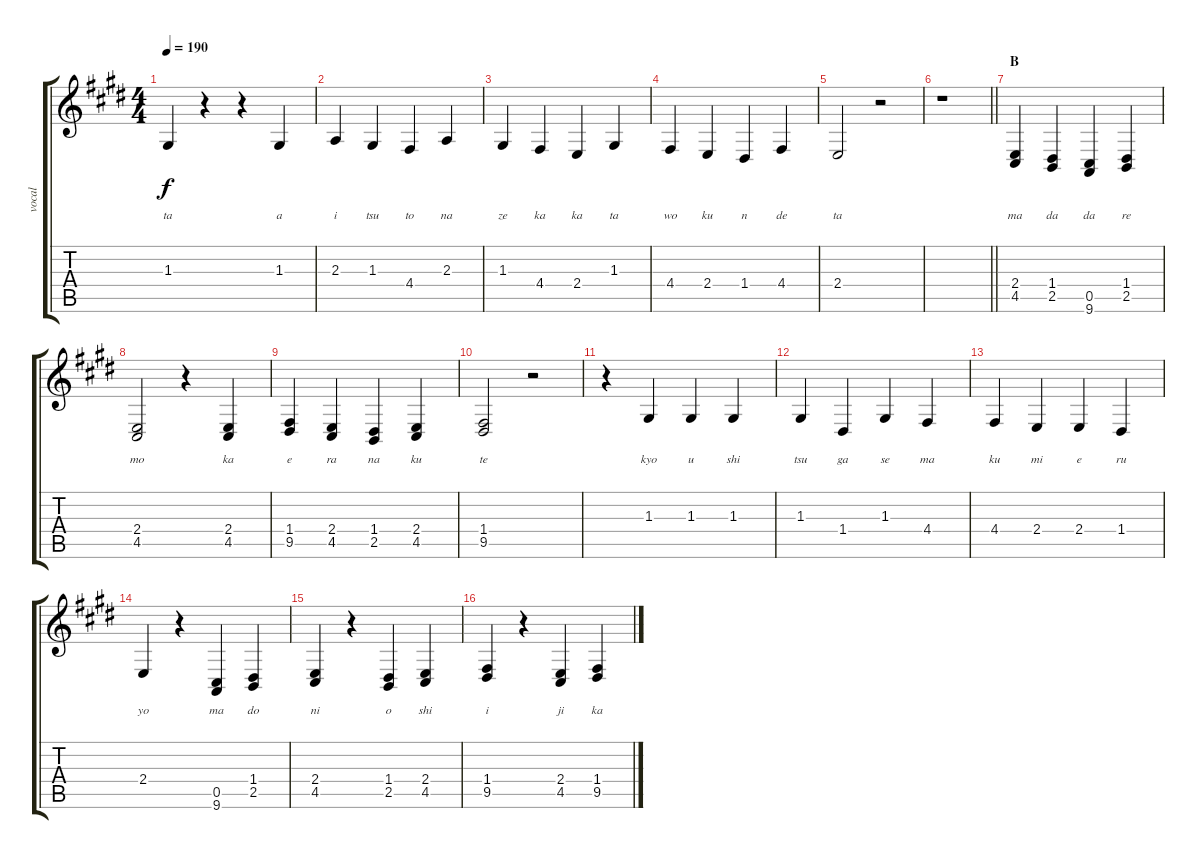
\track ("vocal" "vocal") {instrument acousticgrandpiano}
\staff {score tabs}
\tuning (E4 B3 G3 D3 A2 E2) {hide}
\ts (4 4)
\tempo 190
\clef g2
\ks e
1.3.4{lyrics (0 "") lyrics (1 "") lyrics (2 "ta") lyrics (3 "") lyrics (4 "") dy f} r.4 r.4 1.3.4{lyrics (0 "") lyrics (1 "") lyrics (2 "a") lyrics (3 "") lyrics (4 "")} |
2.3.4{lyrics (0 "") lyrics (1 "") lyrics (2 "i") lyrics (3 "") lyrics (4 "")} 1.3.4{lyrics (0 "") lyrics (1 "") lyrics (2 "tsu") lyrics (3 "") lyrics (4 "")} 4.4.4{lyrics (0 "") lyrics (1 "") lyrics (2 "to") lyrics (3 "") lyrics (4 "")} 2.3.4{lyrics (0 "") lyrics (1 "") lyrics (2 "na") lyrics (3 "") lyrics (4 "")} |
1.3.4{lyrics (0 "") lyrics (1 "") lyrics (2 "ze") lyrics (3 "") lyrics (4 "")} 4.4.4{lyrics (0 "") lyrics (1 "") lyrics (2 "ka") lyrics (3 "") lyrics (4 "")} 2.4.4{lyrics (0 "") lyrics (1 "") lyrics (2 "ka") lyrics (3 "") lyrics (4 "")} 1.3.4{lyrics (0 "") lyrics (1 "") lyrics (2 "ta") lyrics (3 "") lyrics (4 "")} |
4.4.4{lyrics (0 "") lyrics (1 "") lyrics (2 "wo") lyrics (3 "") lyrics (4 "")} 2.4.4{lyrics (0 "") lyrics (1 "") lyrics (2 "ku") lyrics (3 "") lyrics (4 "")} 1.4.4{lyrics (0 "") lyrics (1 "") lyrics (2 "n") lyrics (3 "") lyrics (4 "")} 4.4.4{lyrics (0 "") lyrics (1 "") lyrics (2 "de") lyrics (3 "") lyrics (4 "")} |
2.4.2{lyrics (0 "") lyrics (1 "") lyrics (2 "ta") lyrics (3 "") lyrics (4 "")} r.2 |
\barLineRight lightlight
r.1 |
\section ("" "B")
(2.4 4.5).4{lyrics (0 "") lyrics (1 "") lyrics (2 "ma") lyrics (3 "") lyrics (4 "")} (1.4 2.5).4{lyrics (0 "") lyrics (1 "") lyrics (2 "da") lyrics (3 "") lyrics (4 "")} (0.5 9.6).4{lyrics (0 "") lyrics (1 "") lyrics (2 "da") lyrics (3 "") lyrics (4 "")} (1.4 2.5).4{lyrics (0 "") lyrics (1 "") lyrics (2 "re") lyrics (3 "") lyrics (4 "")} |
(2.4 4.5).2{lyrics (0 "") lyrics (1 "") lyrics (2 "mo") lyrics (3 "") lyrics (4 "")} r.4 (2.4 4.5).4{lyrics (0 "") lyrics (1 "") lyrics (2 "ka") lyrics (3 "") lyrics (4 "")} |
(1.4 9.5).4{lyrics (0 "") lyrics (1 "") lyrics (2 "e") lyrics (3 "") lyrics (4 "")} (2.4 4.5).4{lyrics (0 "") lyrics (1 "") lyrics (2 "ra") lyrics (3 "") lyrics (4 "")} (1.4 2.5).4{lyrics (0 "") lyrics (1 "") lyrics (2 "na") lyrics (3 "") lyrics (4 "")} (2.4 4.5).4{lyrics (0 "") lyrics (1 "") lyrics (2 "ku") lyrics (3 "") lyrics (4 "")} |
(1.4 9.5).2{lyrics (0 "") lyrics (1 "") lyrics (2 "te") lyrics (3 "") lyrics (4 "")} r.2 |
r.4 1.3.4{lyrics (0 "") lyrics (1 "") lyrics (2 "kyo") lyrics (3 "") lyrics (4 "")} 1.3.4{lyrics (0 "") lyrics (1 "") lyrics (2 "u") lyrics (3 "") lyrics (4 "")} 1.3.4{lyrics (0 "") lyrics (1 "") lyrics (2 "shi") lyrics (3 "") lyrics (4 "")} |
1.3.4{lyrics (0 "") lyrics (1 "") lyrics (2 "tsu") lyrics (3 "") lyrics (4 "")} 1.4.4{lyrics (0 "") lyrics (1 "") lyrics (2 "ga") lyrics (3 "") lyrics (4 "")} 1.3.4{lyrics (0 "") lyrics (1 "") lyrics (2 "se") lyrics (3 "") lyrics (4 "")} 4.4.4{lyrics (0 "") lyrics (1 "") lyrics (2 "ma") lyrics (3 "") lyrics (4 "")} |
4.4.4{lyrics (0 "") lyrics (1 "") lyrics (2 "ku") lyrics (3 "") lyrics (4 "")} 2.4.4{lyrics (0 "") lyrics (1 "") lyrics (2 "mi") lyrics (3 "") lyrics (4 "")} 2.4.4{lyrics (0 "") lyrics (1 "") lyrics (2 "e") lyrics (3 "") lyrics (4 "")} 1.4.4{lyrics (0 "") lyrics (1 "") lyrics (2 "ru") lyrics (3 "") lyrics (4 "")} |
2.4.4{lyrics (0 "") lyrics (1 "") lyrics (2 "yo") lyrics (3 "") lyrics (4 "")} r.4 (0.5 9.6).4{lyrics (0 "") lyrics (1 "") lyrics (2 "ma") lyrics (3 "") lyrics (4 "")} (1.4 2.5).4{lyrics (0 "") lyrics (1 "") lyrics (2 "do") lyrics (3 "") lyrics (4 "")} |
(2.4 4.5).4{lyrics (0 "") lyrics (1 "") lyrics (2 "ni") lyrics (3 "") lyrics (4 "")} r.4 (1.4 2.5).4{lyrics (0 "") lyrics (1 "") lyrics (2 "o") lyrics (3 "") lyrics (4 "")} (2.4 4.5).4{lyrics (0 "") lyrics (1 "") lyrics (2 "shi") lyrics (3 "") lyrics (4 "")} |
(1.4 9.5).4{lyrics (0 "") lyrics (1 "") lyrics (2 "i") lyrics (3 "") lyrics (4 "")} r.4 (2.4 4.5).4{lyrics (0 "") lyrics (1 "") lyrics (2 "ji") lyrics (3 "") lyrics (4 "")} (1.4 9.5).4{lyrics (0 "") lyrics (1 "") lyrics (2 "ka") lyrics (3 "") lyrics (4 "")}
